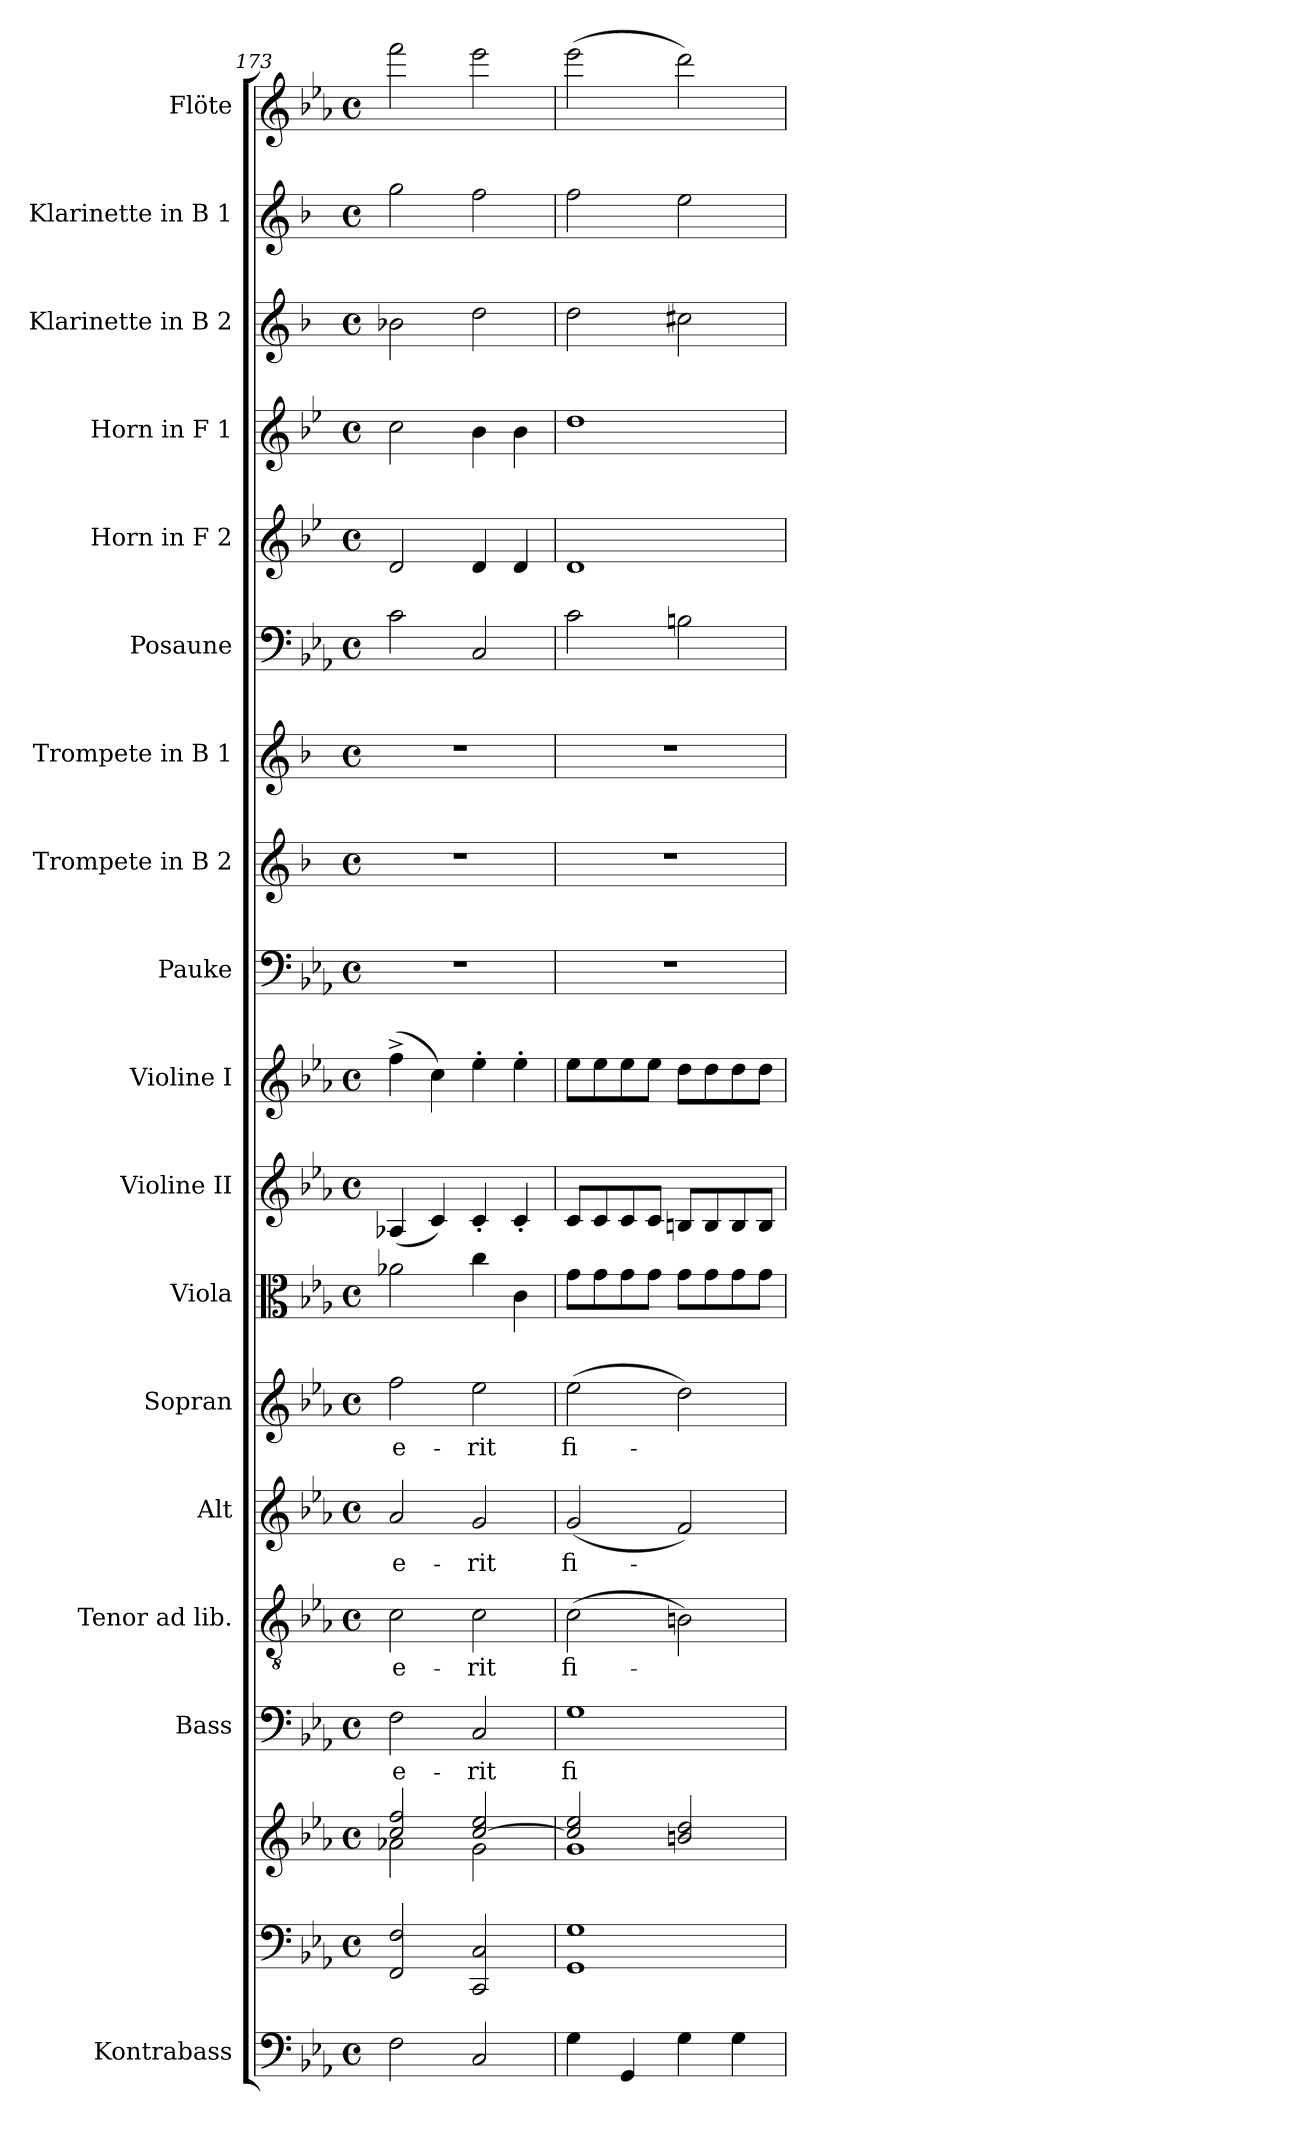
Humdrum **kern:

**kern	**kern	**kern	**kern	**text	**kern	**text	**kern	**text	**kern	**text	**kern	**kern	**kern	**kern	**kern	**kern	**kern	**kern	**kern	**kern	**kern	**kern
*part18	*part17	*part17	*part16	*part16	*part15	*part15	*part14	*part14	*part13	*part13	*part12	*part11	*part10	*part9	*part8	*part7	*part6	*part5	*part4	*part3	*part2	*part1
*staff19	*staff18	*staff17	*staff16	*staff16	*staff15	*staff15	*staff14	*staff14	*staff13	*staff13	*staff12	*staff11	*staff10	*staff9	*staff8	*staff7	*staff6	*staff5	*staff4	*staff3	*staff2	*staff1
*I"Kontrabass	*	*	*I"Bass	*	*I"Tenor ad lib.	*	*I"Alt	*	*I"Sopran	*	*I"Viola	*I"Violine II	*I"Violine I	*I"Pauke	*I"Trompete in B 2	*I"Trompete in B 1	*I"Posaune	*I"Horn in F 2	*I"Horn in F 1	*I"Klarinette in B 2	*I"Klarinette in B 1	*I"Flöte
*I'Kb.	*	*	*I'B	*	*I'T	*	*I'A	*	*I'S	*	*I'Vla.	*I'Vl. II	*I'Vl. I	*I'Pk.	*	*	*I'Pos.	*I'Hrn. 2	*I'Hrn. 1	*	*	*I'Fl.
*clefF4	*clefF4	*clefG2	*clefF4	*	*clefGv2	*	*clefG2	*	*clefG2	*	*clefC3	*clefG2	*clefG2	*clefF4	*clefG2	*clefG2	*clefF4	*clefG2	*clefG2	*clefG2	*clefG2	*clefG2
*ITrd7c12	*	*	*	*	*	*	*	*	*	*	*	*	*	*	*ITrd1c2	*ITrd1c2	*	*ITrd4c7	*ITrd4c7	*ITrd1c2	*ITrd1c2	*
*k[b-e-a-]	*k[b-e-a-]	*k[b-e-a-]	*k[b-e-a-]	*	*k[b-e-a-]	*	*k[b-e-a-]	*	*k[b-e-a-]	*	*k[b-e-a-]	*k[b-e-a-]	*k[b-e-a-]	*k[b-e-a-]	*k[b-e-a-]	*k[b-e-a-]	*k[b-e-a-]	*k[b-e-a-]	*k[b-e-a-]	*k[b-e-a-]	*k[b-e-a-]	*k[b-e-a-]
*E-:	*E-:	*E-:	*E-:	*	*E-:	*	*E-:	*	*E-:	*	*E-:	*E-:	*E-:	*E-:	*E-:	*E-:	*E-:	*E-:	*E-:	*E-:	*E-:	*E-:
*M4/4	*M4/4	*M4/4	*M4/4	*	*M4/4	*	*M4/4	*	*M4/4	*	*M4/4	*M4/4	*M4/4	*M4/4	*M4/4	*M4/4	*M4/4	*M4/4	*M4/4	*M4/4	*M4/4	*M4/4
*met(c)	*met(c)	*met(c)	*met(c)	*	*met(c)	*	*met(c)	*	*met(c)	*	*met(c)	*met(c)	*met(c)	*met(c)	*met(c)	*met(c)	*met(c)	*met(c)	*met(c)	*met(c)	*met(c)	*met(c)
=173	=173	=173	=173	=173	=173	=173	=173	=173	=173	=173	=173	=173	=173	=173	=173	=173	=173	=173	=173	=173	=173	=173
*	*	*^	*	*	*	*	*	*	*	*	*	*	*	*	*	*	*	*	*	*	*	*
!	!	!	!	!	!LO:LY:b	!	!LO:LY:b	!	!LO:LY:b	!	!LO:LY:b	!	!	!	!	!	!	!	!	!	!	!	!
2FF\	2FF/ 2F/	2cc/ 2ff/	2a-X\	2F\	e-	2c\	e-	2a-/	e-	2ff\	e-	2a-X\	(<4A-X/	(>4ff^>\	1r	1r	1r	2c\	2G/	2f\	2a-X\	2ff\	2fff\
.	.	.	.	.	.	.	.	.	.	.	.	.	4c/)	4cc\)	.	.	.	.	.	.	.	.	.
!	!	!	!	!	!LO:LY:b	!	!LO:LY:b	!	!LO:LY:b	!	!LO:LY:b	!	!	!	!	!	!	!	!	!	!	!	!
2CC/	2CC/ 2C/	[>2cc/ 2ee-/	2g\	2C/	-rit	2c\	-rit	2g/	-rit	2ee-\	-rit	4cc\	4c'</	4ee-'>\	.	.	.	2C/	4G/	4e-\	2cc\	2ee-\	2eee-\
.	.	.	.	.	.	.	.	.	.	.	.	4c\	4c'</	4ee-'>\	.	.	.	.	4G/	4e-\	.	.	.
=174	=174	=174	=174	=174	=174	=174	=174	=174	=174	=174	=174	=174	=174	=174	=174	=174	=174	=174	=174	=174	=174	=174	=174
!	!	!	!	!	!LO:LY:b	!	!LO:LY:b	!	!LO:LY:b	!	!LO:LY:b	!	!	!	!	!	!	!	!	!	!	!	!
4GG\	1GG 1G	2cc/] 2ee-/	1g	1G	fi-	(>2c\	fi-	(<2g/	fi-	(>2ee-\	fi-	8g\L	8c/L	8ee-\L	1r	1r	1r	2c\	1G	1g	2cc\	2ee-\	(>2eee-\
.	.	.	.	.	.	.	.	.	.	.	.	8g\	8c/	8ee-\	.	.	.	.	.	.	.	.	.
4GGG/	.	.	.	.	.	.	.	.	.	.	.	8g\	8c/	8ee-\	.	.	.	.	.	.	.	.	.
.	.	.	.	.	.	.	.	.	.	.	.	8g\J	8c/J	8ee-\J	.	.	.	.	.	.	.	.	.
4GG\	.	2bn/ 2dd/	.	.	.	2Bn\)	.	2f/)	.	2dd\)	.	8g\L	8Bn/L	8dd\L	.	.	.	2Bn\	.	.	2bn\	2dd\	2ddd\)
.	.	.	.	.	.	.	.	.	.	.	.	8g\	8B/	8dd\	.	.	.	.	.	.	.	.	.
4GG\	.	.	.	.	.	.	.	.	.	.	.	8g\	8B/	8dd\	.	.	.	.	.	.	.	.	.
.	.	.	.	.	.	.	.	.	.	.	.	8g\J	8B/J	8dd\J	.	.	.	.	.	.	.	.	.
*	*	*v	*v	*	*	*	*	*	*	*	*	*	*	*	*	*	*	*	*	*	*	*	*
=	=	=	=	=	=	=	=	=	=	=	=	=	=	=	=	=	=	=	=	=	=	=
*-	*-	*-	*-	*-	*-	*-	*-	*-	*-	*-	*-	*-	*-	*-	*-	*-	*-	*-	*-	*-	*-	*-
